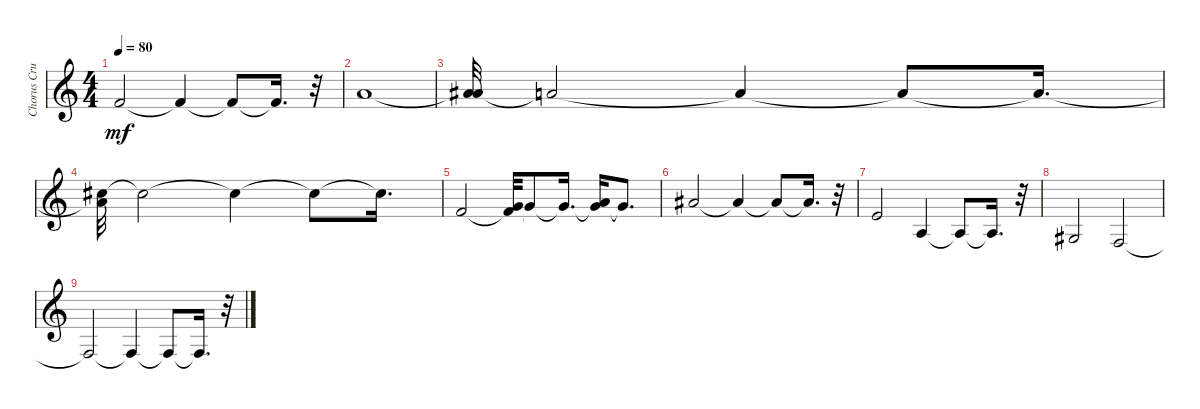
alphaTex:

\track ("Chorus Cruncher (Staff 1)" "Chorus Cru") {instrument distortionguitar}
\staff {score}
\tuning (E4 B3 G3 D3 A2 E2 B1) {hide}
\ts (4 4)
\tempo 80
\clef g2
\ks c
3.4.2{dy mf} 3.4{t}.4 3.4{t}.8 3.4{t}.16{d} r.32 |
2.3.1 |
(2.3{t} 8.4).32 2.3{t}.2 2.3{t}.4 2.3{t}.8 2.3{t}.16{d} |
(2.2 2.3{t}).32 2.2{t}.2 2.2{t}.4 2.2{t}.8 2.2{t}.16{d} |
3.4.2 (0.3 3.4{t}).32 0.3{t}.8 0.3{t}.16{d} (0.3{t} 7.4).16 0.3{t}.8{d} |
3.3.2 3.3{t}.4 3.3{t}.8 3.3{t}.16{d} r.32 |
2.4.2 0.5.4 0.5{t}.8 0.5{t}.16{d} r.32 |
4.6.2 1.6.2 |
1.6{t}.2 1.6{t}.4 1.6{t}.8 1.6{t}.16{d} r.32
